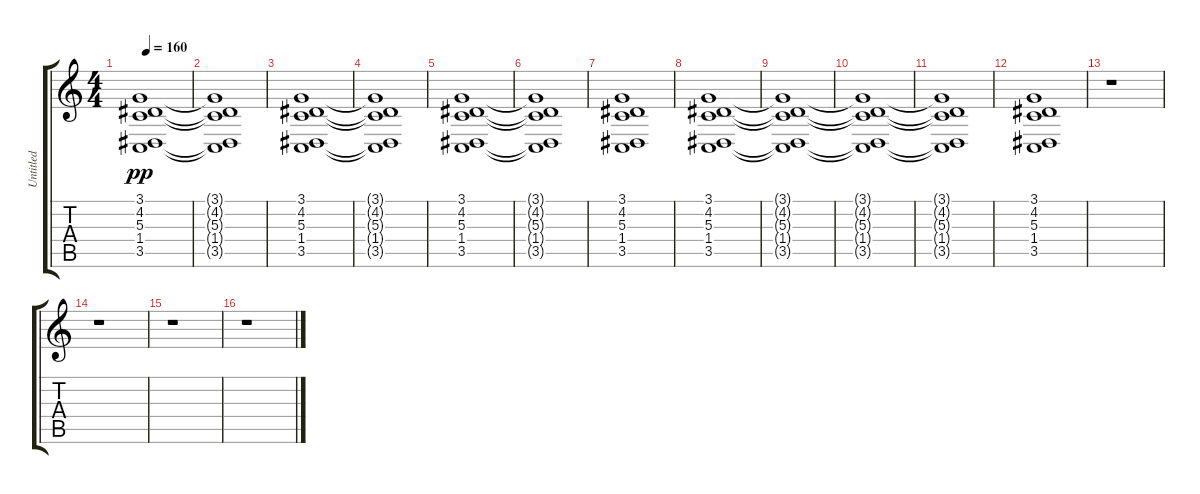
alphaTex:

\track ("Untitled" "Untitled") {instrument pad6metallic}
\staff {score tabs}
\tuning (E4 B3 G3 D3 A2 E2) {hide}
\ts (4 4)
\tempo 160
\clef g2
\ks c
(3.1 4.2 5.3 1.4 3.5).1{dy pp} |
(3.1{t} 4.2{t} 5.3{t} 1.4{t} 3.5{t}).1 |
(3.1 4.2 5.3 1.4 3.5).1 |
(3.1{t} 4.2{t} 5.3{t} 1.4{t} 3.5{t}).1 |
(3.1 4.2 5.3 1.4 3.5).1 |
(3.1{t} 4.2{t} 5.3{t} 1.4{t} 3.5{t}).1 |
(3.1 4.2 5.3 1.4 3.5).1 |
(3.1 4.2 5.3 1.4 3.5).1 |
(3.1{t} 4.2{t} 5.3{t} 1.4{t} 3.5{t}).1 |
(3.1{t} 4.2{t} 5.3{t} 1.4{t} 3.5{t}).1 |
(3.1{t} 4.2{t} 5.3{t} 1.4{t} 3.5{t}).1 |
(3.1 4.2 5.3 1.4 3.5).1 |
r.1 |
r.1 |
r.1 |
r.1
